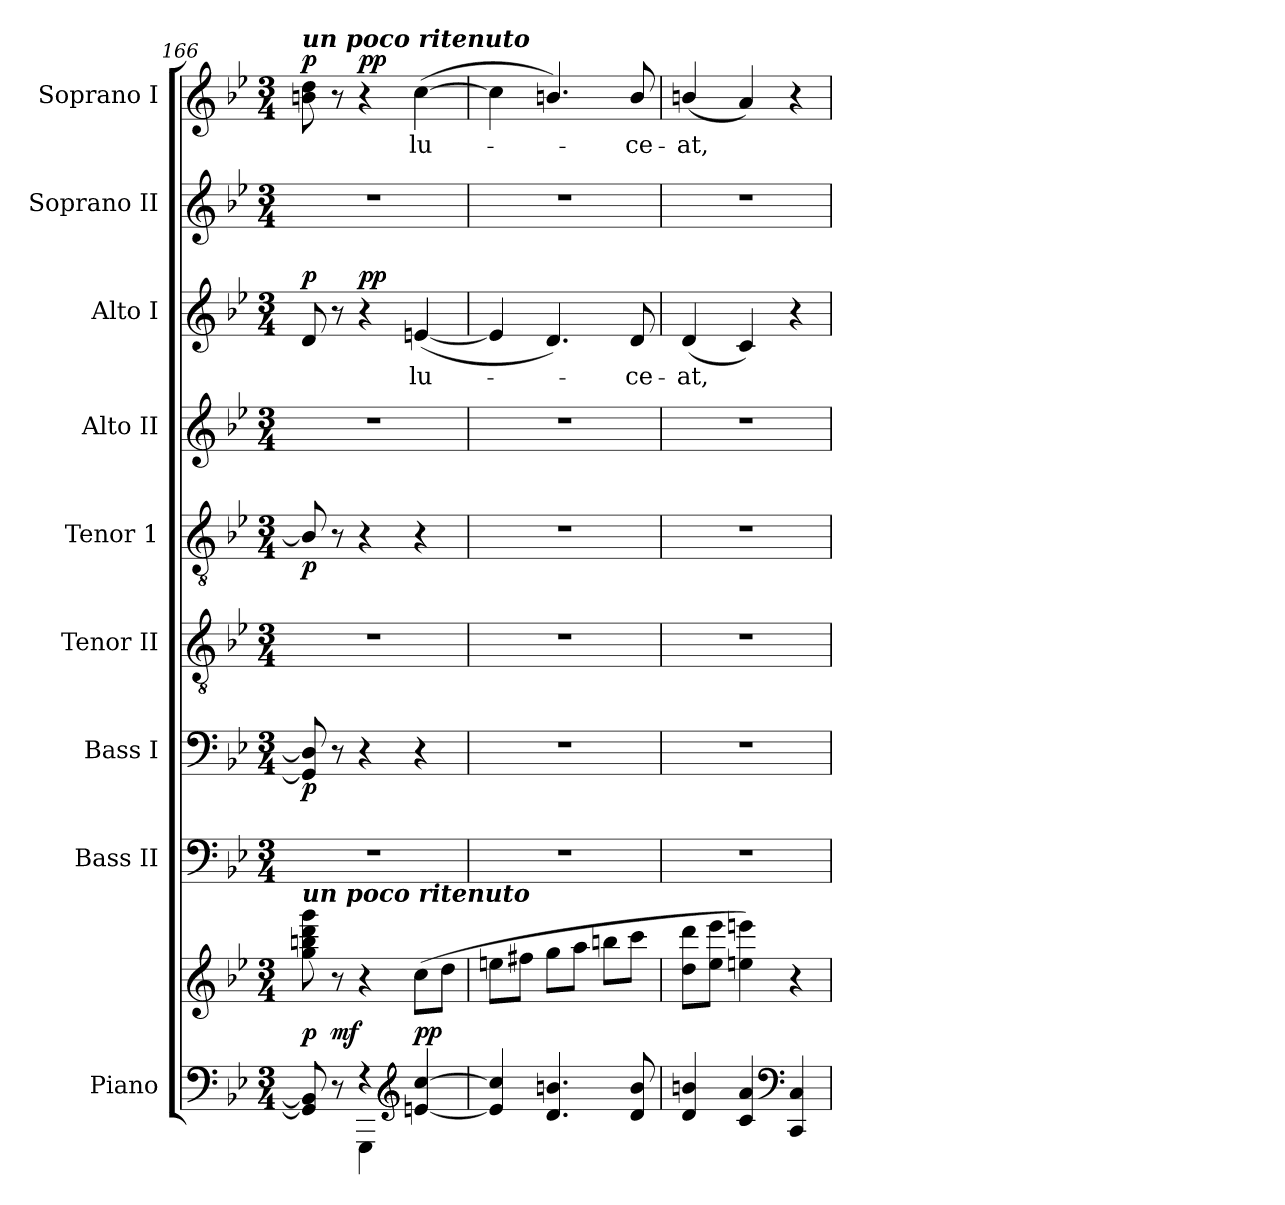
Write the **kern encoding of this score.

**kern	**kern	**dynam	**kern	**kern	**dynam	**kern	**kern	**dynam	**kern	**kern	**text	**dynam	**kern	**kern	**text	**dynam
*part9	*part9	*part9	*part8	*part7	*part7	*part6	*part5	*part5	*part4	*part3	*part3	*part3	*part2	*part1	*part1	*part1
*staff10	*staff9	*staff9/10	*staff8	*staff7	*staff7	*staff6	*staff5	*staff5	*staff4	*staff3	*staff3	*staff3	*staff2	*staff1	*staff1	*staff1
*I"Piano	*	*	*I"Bass II	*I"Bass I	*	*I"Tenor II	*I"Tenor 1	*	*I"Alto II	*I"Alto I	*	*	*I"Soprano II	*I"Soprano I	*	*
*I'Pno.	*	*	*I'B	*I'B	*	*I'T.	*I'T.	*	*I'A	*I'A	*	*	*I'S	*I'S	*	*
*clefF4	*clefG2	*	*clefF4	*clefF4	*	*clefGv2	*clefGv2	*	*clefG2	*clefG2	*	*	*clefG2	*clefG2	*	*
*	*	*	*	*	*	*ITrd7c12	*ITrd7c12	*	*	*	*	*	*	*	*	*
*k[b-e-]	*k[b-e-]	*	*k[b-e-]	*k[b-e-]	*	*k[b-e-]	*k[b-e-]	*	*k[b-e-]	*k[b-e-]	*	*	*k[b-e-]	*k[b-e-]	*	*
*g:	*g:	*	*g:	*g:	*	*g:	*g:	*	*g:	*g:	*	*	*g:	*g:	*	*
*M3/4	*M3/4	*	*M3/4	*M3/4	*	*M3/4	*M3/4	*	*M3/4	*M3/4	*	*	*M3/4	*M3/4	*	*
=166	=166	=166	=166	=166	=166	=166	=166	=166	=166	=166	=166	=166	=166	=166	=166	=166
*^	*	*	*	*	*	*	*	*	*	*	*	*	*	*	*	*
!	!	!	!	!	!	!	!	!	!	!	!	!	!	!	!LO:TX:a:Bi:t=un poco ritenuto	!	!
!	!	!LO:TX:a:Bi:t=un poco ritenuto	!	!	!	!	!	!	!	!	!	!	!	!	!	!	!
!	!	!	!	!LO:N:vis=1	!	!	!LO:N:vis=1	!	!	!LO:N:vis=1	!	!	!	!LO:N:vis=1	!	!	!
8GGi/] 8BBi]	4ryy	8ggi\ 8bbni 8dddi 8gggi	p	2.r	8GGi/] 8Di]	p	2.r	8BBi/]	p	2.r	8di/	.	p	2.r	8bni\ 8ddi	.	p
8r	.	8r	mf	.	8r	.	.	8r	.	.	8r	.	.	.	8r	.	.
4r	4GGGi\	4r	.	.	4r	.	.	4r	.	.	4r	.	pp	.	4r	.	pp
*clefG2	*	*	*	*	*	*	*	*	*	*	*	*	*	*	*	*	*
!	!	!	!	!	!	!	!	!	!	!	!	!LO:LY:b:color=#000000	!	!	!	!	!
!	!	!	!	!	!	!	!	!	!	!	!	!	!	!	!	!LO:LY:b:color=#000000	!
[4eni/ [4cci	4ryy	(8cci\L	pp	.	4r	.	.	4r	.	.	([4eni/	lu-	.	.	([4cci\	lu-	.
.	.	8ddi\J	.	.	.	.	.	.	.	.	.	.	.	.	.	.	.
*v	*v	*	*	*	*	*	*	*	*	*	*	*	*	*	*	*	*
=167	=167	=167	=167	=167	=167	=167	=167	=167	=167	=167	=167	=167	=167	=167	=167	=167
!	!	!	!LO:N:vis=1	!LO:N:vis=1	!	!LO:N:vis=1	!LO:N:vis=1	!	!LO:N:vis=1	!	!	!	!LO:N:vis=1	!	!	!
4ei/] 4cci]	8eeni\L	.	2.r	2.r	.	2.r	2.r	.	2.r	4ei/]	.	.	2.r	4cci\]	.	.
.	8ff#Xi\J	.	.	.	.	.	.	.	.	.	.	.	.	.	.	.
4.di/ 4.bni	8ggi\L	.	.	.	.	.	.	.	.	4.di/)	.	.	.	4.bni/)	.	.
.	8aai\J	.	.	.	.	.	.	.	.	.	.	.	.	.	.	.
.	8bbni\L	.	.	.	.	.	.	.	.	.	.	.	.	.	.	.
!	!	!	!	!	!	!	!	!	!	!	!LO:LY:b:color=#000000	!	!	!	!	!
!	!	!	!	!	!	!	!	!	!	!	!	!	!	!	!LO:LY:b:color=#000000	!
8di/ 8bi	8ccci\J	.	.	.	.	.	.	.	.	8di/	-ce-	.	.	8bi/	-ce-	.
=168	=168	=168	=168	=168	=168	=168	=168	=168	=168	=168	=168	=168	=168	=168	=168	=168
!	!	!	!LO:N:vis=1	!LO:N:vis=1	!	!LO:N:vis=1	!LO:N:vis=1	!	!LO:N:vis=1	!	!	!	!	!	!	!
!	!	!	!	!	!	!	!	!	!	!	!LO:LY:b:color=#000000	!	!LO:N:vis=1	!	!	!
!	!	!	!	!	!	!	!	!	!	!	!	!	!	!	!LO:LY:b:color=#000000	!
4di/ 4bni	8ddi\ 8dddiL	.	2.r	2.r	.	2.r	2.r	.	2.r	(4di/	-at,	.	2.r	(4bni/	-at,	.
.	8ee-i\ 8eee-iJ	.	.	.	.	.	.	.	.	.	.	.	.	.	.	.
4ci/ 4ai	4eeni\ 4eeeni)	.	.	.	.	.	.	.	.	4ci/)	.	.	.	4ai/)	.	.
*clefF4	*	*	*	*	*	*	*	*	*	*	*	*	*	*	*	*
4CCi/ 4Ci	4r	.	.	.	.	.	.	.	.	4r	.	.	.	4r	.	.
=	=	=	=	=	=	=	=	=	=	=	=	=	=	=	=	=
*-	*-	*-	*-	*-	*-	*-	*-	*-	*-	*-	*-	*-	*-	*-	*-	*-
